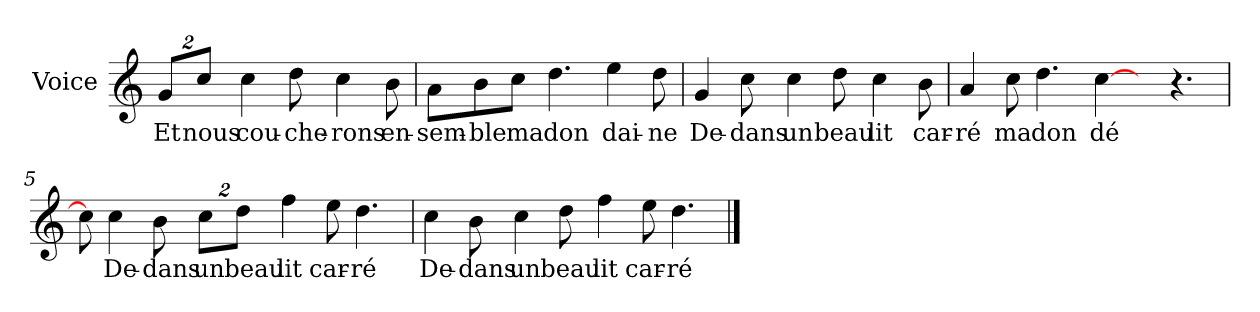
**kern	**text
*part1	*part1
*staff1	*staff1
*I"Voice	*
*I'V	*
*clefG2	*
*k[]	*
*C:	*
=1	=1
16%3g/L	Et
16%3cc/J	nous
4cc\	cou-
8dd\	-che-
4cc\	-rons
8b\	en-
=2	=2
8a\L	-sem-
8b\	-ble
8cc\J	ma
4.dd\	don
4ee\	dai-
8dd\	-ne
=3	=3
4g/	De-
8cc\	-dans
4cc\	un
8dd\	beau
4cc\	lit
8b\	car-
=4	=4
4a/	-ré
8cc\	ma
4.dd\	don
[4cc\	dé
8ryy	.
4.r	.
!!LO:LB:g=z
=5	=5
8cc\]	.
4cc\	De-
8b\	-dans
16%3cc\L	un
16%3dd\J	beau
4ff\	lit
8ee\	car-
4.dd\	-ré
=6	=6
4cc\	De-
8b\	-dans
4cc\	un
8dd\	beau
4ff\	lit
8ee\	car-
4.dd\	-ré
==	==
*-	*-
